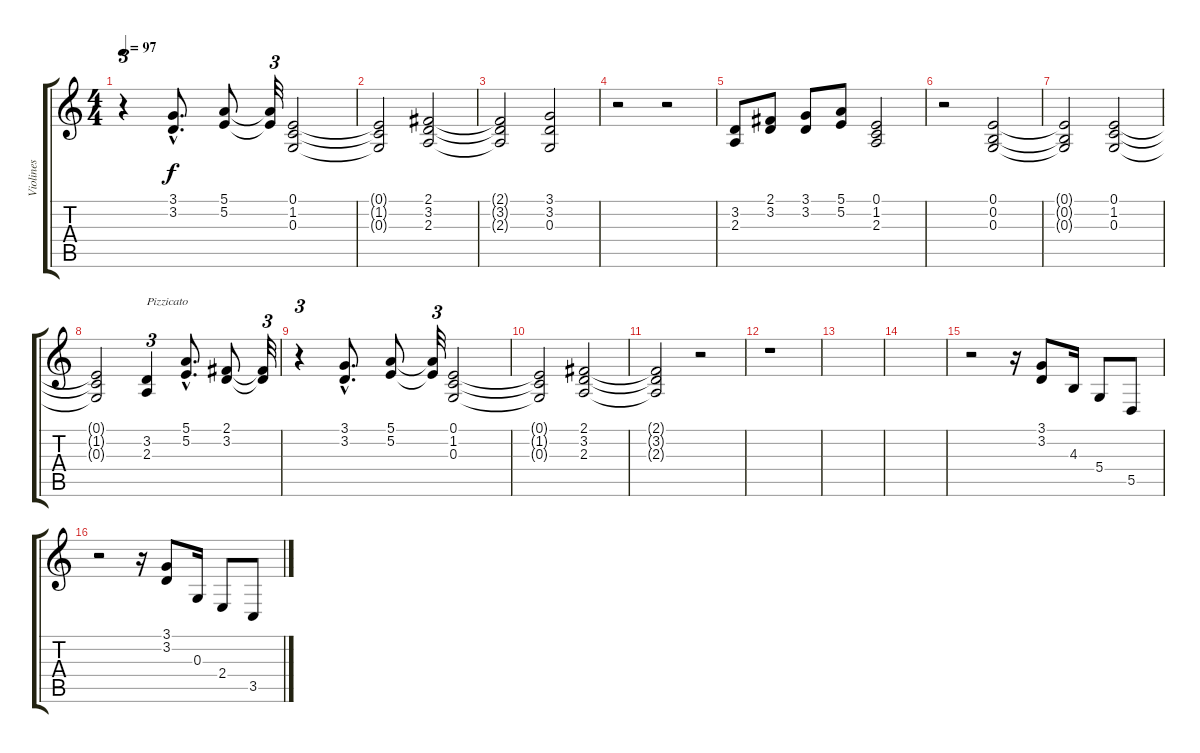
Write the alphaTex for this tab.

\track ("Violines" "Violines") {instrument violin}
\staff {score tabs}
\tuning (E4 B3 G3 D3 A2 E2) {hide}
\ts (4 4)
\tempo 97
\clef g2
\ks c
r.4{tu (3 2) dy f} (3.1{hac} 3.2{hac}).8{d} (5.1 5.2).8 (5.1{t} 5.2{t}).32{tu (3 2)} (0.1 1.2 0.3).2{volume 12 instrument stringensemble1} |
(0.1{t} 1.2{t} 0.3{t}).2 (2.1 3.2 2.3).2 |
(2.1{t} 3.2{t} 2.3{t}).2 (3.1 3.2 0.3).2 |
r.2 r.2 |
(3.2 2.3).8 (2.1 3.2).8 (3.1 3.2).8 (5.1 5.2).8 (0.1 1.2 2.3).2 |
r.2 (0.1 0.2 0.3).2 |
(0.1{t} 0.2{t} 0.3{t}).2 (0.1 1.2 0.3).2 |
(0.1{t} 1.2{t} 0.3{t}).2 (3.2 2.3).4{tu (3 2) txt "Pizzicato" volume 16 instrument pizzicatostrings} (5.1{hac} 5.2{hac}).8{d} (2.1 3.2).8 (2.1{t} 3.2{t}).32{tu (3 2)} |
r.4{tu (3 2)} (3.1{hac} 3.2{hac}).8{d} (5.1 5.2).8 (5.1{t} 5.2{t}).32{tu (3 2)} (0.1 1.2 0.3).2{volume 12 instrument stringensemble1} |
(0.1{t} 1.2{t} 0.3{t}).2 (2.1 3.2 2.3).2 |
(2.1{t} 3.2{t} 2.3{t}).2 r.2 |
r.1 |
|
|
r.2 r.16 (3.1 3.2).8{volume 14 instrument violin} 4.3.16 5.4.8 5.5.8 |
r.2 r.16 (3.1 3.2).8{volume 14 instrument violin} 0.3.16 2.4.8 3.5.8
